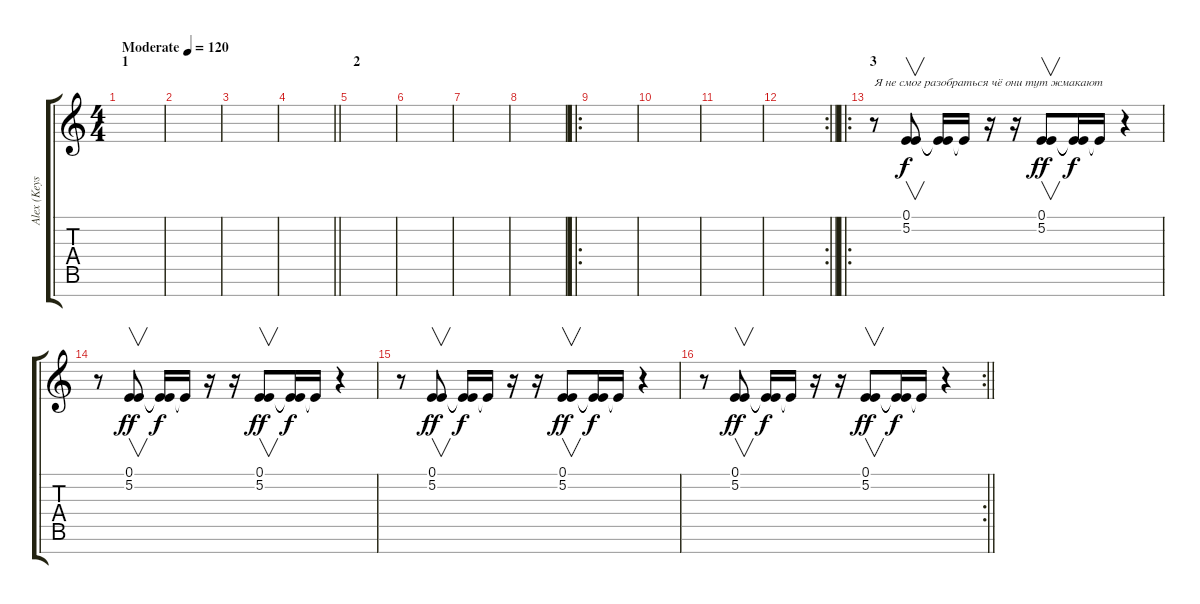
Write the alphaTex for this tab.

\track ("Alex (Keys)" "Alex (Keys") {instrument lead2sawtooth}
\staff {score tabs}
\tuning (E4 B3 G3 D3 A2 E2 B1) {hide}
\ts (4 4)
\section ("" "1")
\tempo (120 "Moderate")
\clef g2
\ks c
|
|
|
\barLineRight lightlight
|
\section ("" "2")
|
|
|
|
\ro
|
|
|
\rc 2
\barLineRight lightlight
|
\ro
\section ("" "3")
r.8{txt "Я не смог разобраться чё они тут жмакают"} (0.1 5.2).8{v} (0.1{t} 5.2{t}).16{dy f} 5.2{t}.16 r.16 r.16 (0.1 5.2).8{v dy ff} (0.1{t} 5.2{t}).16{dy f} 5.2{t}.16 r.4 |
r.8 (0.1 5.2).8{v dy ff} (0.1{t} 5.2{t}).16{dy f} 5.2{t}.16 r.16 r.16 (0.1 5.2).8{v dy ff} (0.1{t} 5.2{t}).16{dy f} 5.2{t}.16 r.4 |
r.8 (0.1 5.2).8{v dy ff} (0.1{t} 5.2{t}).16{dy f} 5.2{t}.16 r.16 r.16 (0.1 5.2).8{v dy ff} (0.1{t} 5.2{t}).16{dy f} 5.2{t}.16 r.4 |
\rc 2
\barLineRight lightlight
r.8 (0.1 5.2).8{v dy ff} (0.1{t} 5.2{t}).16{dy f} 5.2{t}.16 r.16 r.16 (0.1 5.2).8{v dy ff} (0.1{t} 5.2{t}).16{dy f} 5.2{t}.16 r.4
